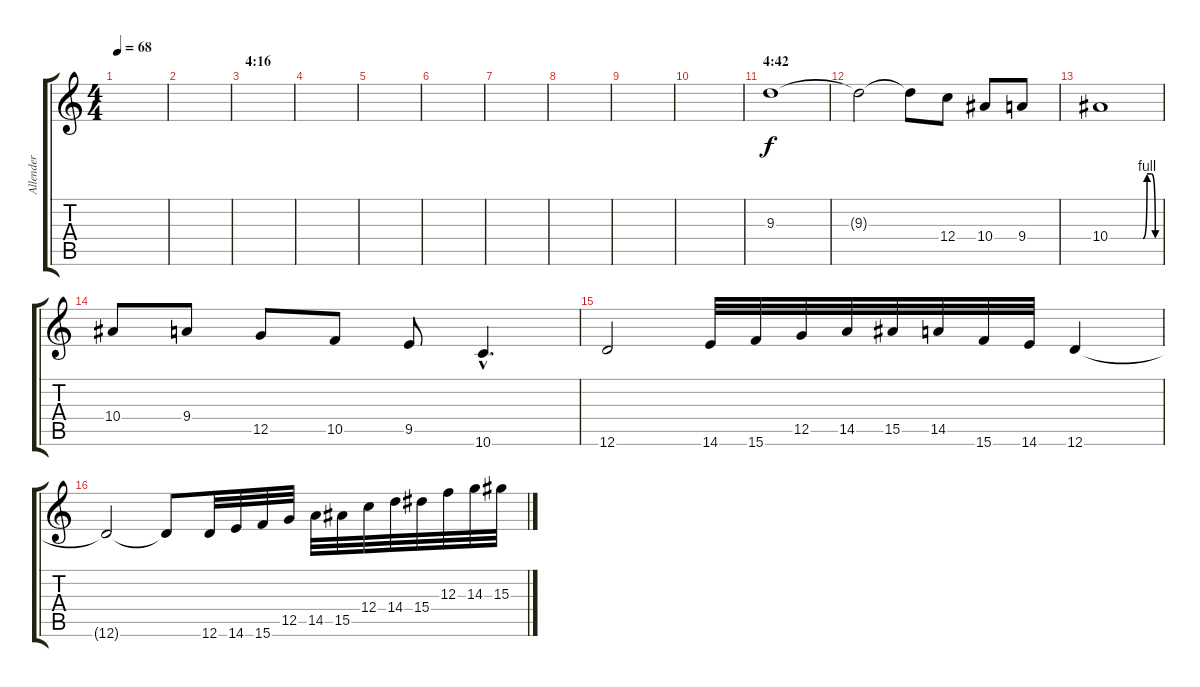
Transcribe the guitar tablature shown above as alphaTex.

\track ("Allender" "Allender") {instrument distortionguitar}
\staff {score tabs}
\tuning (D4 A3 F3 C3 G2 D2) {hide}
\ts (4 4)
\tempo 68
\clef g2
\ks c
|
|
\section ("" "4:16")
|
|
|
|
|
|
|
|
\section ("" "4:42")
9.3.1 |
9.3{t}.2 9.3{t}.8 12.4.8 10.4.8 9.4.8 |
10.4{be (custom 0 0 40 0 45 4 50 4 55 0 60 0)}.1 |
10.4.8 9.4.8 12.5.8 10.5.8 9.5.8 10.6{hac}.4{d} |
12.6.2 14.6.32 15.6.32 12.5.32 14.5.32 15.5.32 14.5.32 15.6.32 14.6.32 12.6.4 |
12.6{t}.2 12.6{t}.8 12.6.32 14.6.32 15.6.32 12.5.32 14.5.32 15.5.32 12.4.32 14.4.32 15.4.32 12.3.32 14.3.32 15.3.32
